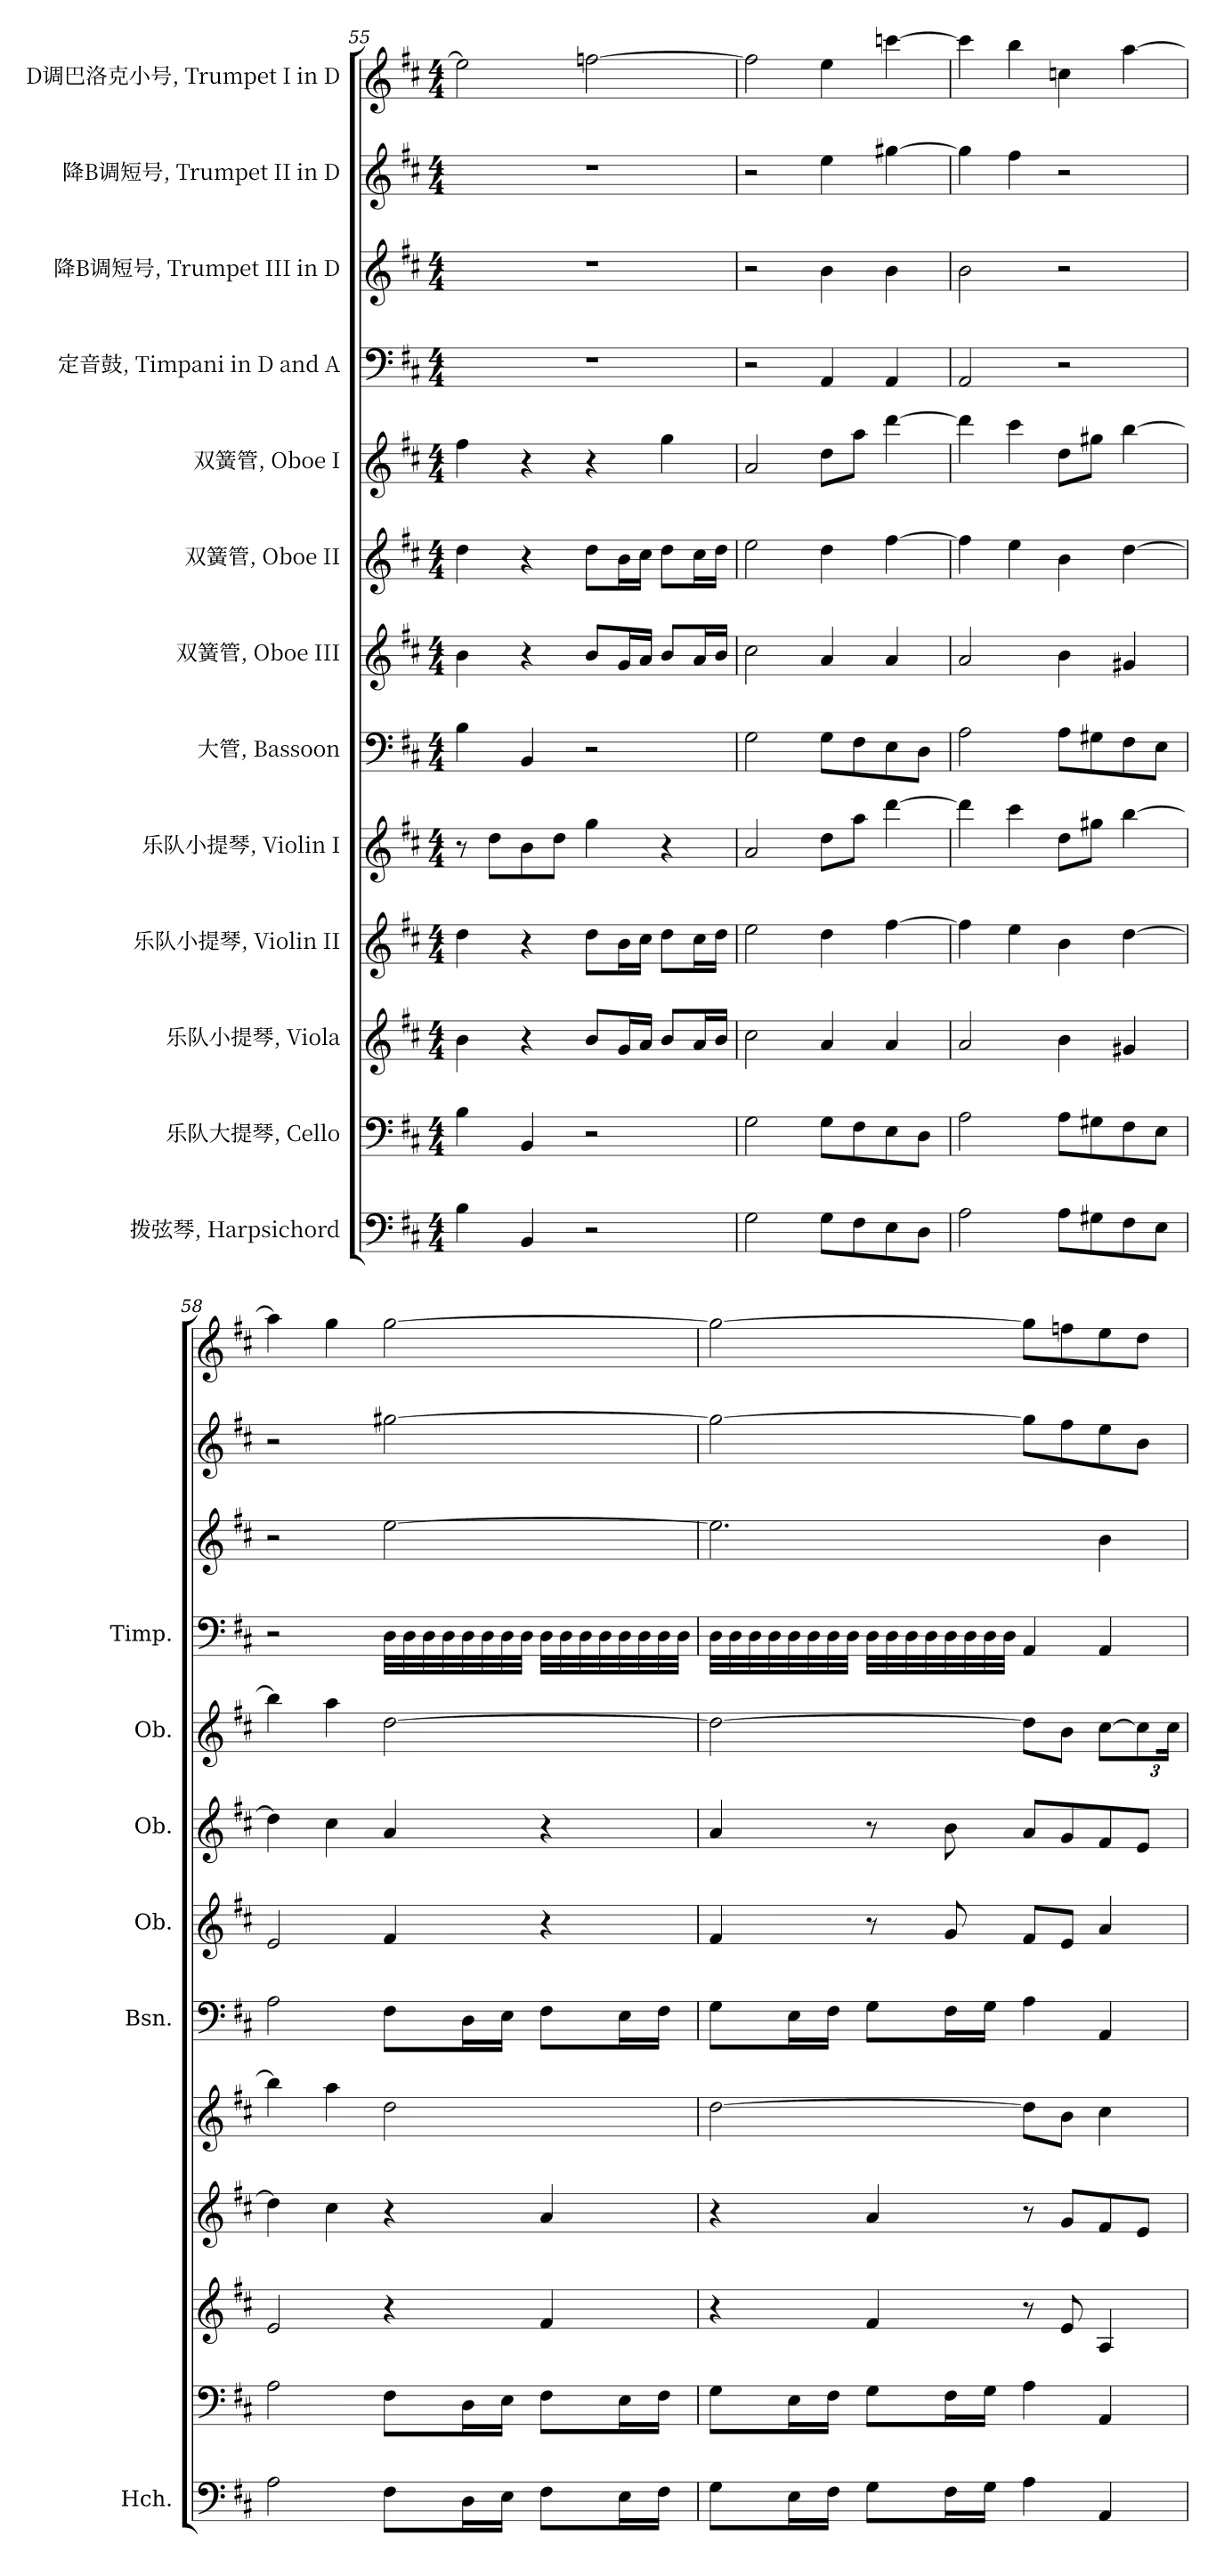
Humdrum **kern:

**kern	**kern	**kern	**kern	**kern	**kern	**kern	**kern	**kern	**kern	**kern	**kern	**kern
*part13	*part12	*part11	*part10	*part9	*part8	*part7	*part6	*part5	*part4	*part3	*part2	*part1
*staff13	*staff12	*staff11	*staff10	*staff9	*staff8	*staff7	*staff6	*staff5	*staff4	*staff3	*staff2	*staff1
*I"拨弦琴, Harpsichord	*I"乐队大提琴, Cello	*I"乐队小提琴, Viola	*I"乐队小提琴, Violin II	*I"乐队小提琴, Violin I	*I"大管, Bassoon	*I"双簧管, Oboe III	*I"双簧管, Oboe II	*I"双簧管, Oboe I	*I"定音鼓, Timpani in D and A	*I"降B调短号, Trumpet III in D	*I"降B调短号, Trumpet II in D	*I"D调巴洛克小号, Trumpet I in D
*I'Hch.	*	*	*	*	*I'Bsn.	*I'Ob.	*I'Ob.	*I'Ob.	*I'Timp.	*	*	*
!!LO:PB:g=z
*clefF4	*clefF4	*clefG2	*clefG2	*clefG2	*clefF4	*clefG2	*clefG2	*clefG2	*clefF4	*clefG2	*clefG2	*clefG2
*	*	*	*	*	*	*	*	*	*	*ITrd1c2	*ITrd1c2	*ITrd-1c-2
*k[f#c#]	*k[f#c#]	*k[f#c#]	*k[f#c#]	*k[f#c#]	*k[f#c#]	*k[f#c#]	*k[f#c#]	*k[f#c#]	*k[f#c#]	*k[]	*k[]	*k[f#c#g#d#]
*M4/4	*M4/4	*M4/4	*M4/4	*M4/4	*M4/4	*M4/4	*M4/4	*M4/4	*M4/4	*M4/4	*M4/4	*M4/4
=55	=55	=55	=55	=55	=55	=55	=55	=55	=55	=55	=55	=55
4B\	4B\	4b\	4dd\	8r	4B\	4b\	4dd\	4ff#\	1r	1r	1r	2ff#\]
.	.	.	.	8dd\L	.	.	.	.	.	.	.	.
4BB/	4BB/	4r	4r	8b\	4BB/	4r	4r	4r	.	.	.	.
.	.	.	.	8dd\J	.	.	.	.	.	.	.	.
2r	2r	8b/L	8dd\L	4gg\	2r	8b/L	8dd\L	4r	.	.	.	[2ggn\
.	.	16g/L	16b\L	.	.	16g/L	16b\L	.	.	.	.	.
.	.	16a/JJ	16cc#\JJ	.	.	16a/JJ	16cc#\JJ	.	.	.	.	.
.	.	8b/L	8dd\L	4r	.	8b/L	8dd\L	4gg\	.	.	.	.
.	.	16a/L	16cc#\L	.	.	16a/L	16cc#\L	.	.	.	.	.
.	.	16b/JJ	16dd\JJ	.	.	16b/JJ	16dd\JJ	.	.	.	.	.
=56	=56	=56	=56	=56	=56	=56	=56	=56	=56	=56	=56	=56
2G\	2G\	2cc#\	2ee\	2a/	2G\	2cc#\	2ee\	2a/	2r	2r	2r	2gg\]
8G\L	8G\L	4a/	4dd\	8dd\L	8G\L	4a/	4dd\	8dd\L	4AA/	4a\	4dd\	4ff#\
8F#\	8F#\	.	.	8aa\J	8F#\	.	.	8aa\J	.	.	.	.
8E\	8E\	4a/	[4ff#\	[4ddd\	8E\	4a/	[4ff#\	[4ddd\	4AA/	4a\	[4ff#X\	[4dddn\
8D\J	8D\J	.	.	.	8D\J	.	.	.	.	.	.	.
=57	=57	=57	=57	=57	=57	=57	=57	=57	=57	=57	=57	=57
2A\	2A\	2a/	4ff#\]	4ddd\]	2A\	2a/	4ff#\]	4ddd\]	2AA/	2a\	4ff#\]	4ddd\]
.	.	.	4ee\	4ccc#\	.	.	4ee\	4ccc#\	.	.	4ee\	4ccc#\
8A\L	8A\L	4b\	4b\	8dd\L	8A\L	4b\	4b\	8dd\L	2r	2r	2r	4ddn\
8G#X\	8G#X\	.	.	8gg#X\J	8G#X\	.	.	8gg#X\J	.	.	.	.
8F#\	8F#\	4g#X/	[4dd\	[4bb\	8F#\	4g#X/	[4dd\	[4bb\	.	.	.	[4bb\
8E\J	8E\J	.	.	.	8E\J	.	.	.	.	.	.	.
!!LO:PB:g=z
=58	=58	=58	=58	=58	=58	=58	=58	=58	=58	=58	=58	=58
2A\	2A\	2e/	4dd\]	4bb\]	2A\	2e/	4dd\]	4bb\]	2r	2r	2r	4bb\]
.	.	.	4cc#\	4aa\	.	.	4cc#\	4aa\	.	.	.	4aa\
8F#\L	8F#\L	4r	4r	2dd\	8F#\L	4f#/	4a/	[2dd\	32D\LLL	[2dd\	[2ff#X\	[2aa\
.	.	.	.	.	.	.	.	.	32D\	.	.	.
.	.	.	.	.	.	.	.	.	32D\	.	.	.
.	.	.	.	.	.	.	.	.	32D\	.	.	.
16D\L	16D\L	.	.	.	16D\L	.	.	.	32D\	.	.	.
.	.	.	.	.	.	.	.	.	32D\	.	.	.
16E\JJ	16E\JJ	.	.	.	16E\JJ	.	.	.	32D\	.	.	.
.	.	.	.	.	.	.	.	.	32D\JJJ	.	.	.
8F#\L	8F#\L	4f#/	4a/	.	8F#\L	4r	4r	.	32D\LLL	.	.	.
.	.	.	.	.	.	.	.	.	32D\	.	.	.
.	.	.	.	.	.	.	.	.	32D\	.	.	.
.	.	.	.	.	.	.	.	.	32D\	.	.	.
16E\L	16E\L	.	.	.	16E\L	.	.	.	32D\	.	.	.
.	.	.	.	.	.	.	.	.	32D\	.	.	.
16F#\JJ	16F#\JJ	.	.	.	16F#\JJ	.	.	.	32D\	.	.	.
.	.	.	.	.	.	.	.	.	32D\JJJ	.	.	.
=59	=59	=59	=59	=59	=59	=59	=59	=59	=59	=59	=59	=59
8G\L	8G\L	4r	4r	[2dd\	8G\L	4f#/	4a/	2dd\_	32D\LLL	2.dd\]	2ff#\_	2aa\_
.	.	.	.	.	.	.	.	.	32D\	.	.	.
.	.	.	.	.	.	.	.	.	32D\	.	.	.
.	.	.	.	.	.	.	.	.	32D\	.	.	.
16E\L	16E\L	.	.	.	16E\L	.	.	.	32D\	.	.	.
.	.	.	.	.	.	.	.	.	32D\	.	.	.
16F#\JJ	16F#\JJ	.	.	.	16F#\JJ	.	.	.	32D\	.	.	.
.	.	.	.	.	.	.	.	.	32D\JJJ	.	.	.
8G\L	8G\L	4f#/	4a/	.	8G\L	8r	8r	.	32D\LLL	.	.	.
.	.	.	.	.	.	.	.	.	32D\	.	.	.
.	.	.	.	.	.	.	.	.	32D\	.	.	.
.	.	.	.	.	.	.	.	.	32D\	.	.	.
16F#\L	16F#\L	.	.	.	16F#\L	8g/	8b\	.	32D\	.	.	.
.	.	.	.	.	.	.	.	.	32D\	.	.	.
16G\JJ	16G\JJ	.	.	.	16G\JJ	.	.	.	32D\	.	.	.
.	.	.	.	.	.	.	.	.	32D\JJJ	.	.	.
4A\	4A\	8r	8r	8dd\L]	4A\	8f#/L	8a/L	8dd\L]	4AA/	.	8ff#\L]	8aa\L]
.	.	8e/	8g/L	8b\J	.	8e/J	8g/	8b\J	.	.	8ee\	8ggn\
4AA/	4AA/	4A/	8f#/	4cc#\	4AA/	4a/	8f#/	[8cc#\L	4AA/	4a\	8dd\	8ff#\
*	*	*	*	*	*	*	*	*Xbrackettup	*	*	*	*
.	.	.	8e/J	.	.	.	8e/J	12cc#\]	.	.	8a\J	8ee\J
.	.	.	.	.	.	.	.	24cc#\Jk	.	.	.	.
=	=	=	=	=	=	=	=	=	=	=	=	=
*-	*-	*-	*-	*-	*-	*-	*-	*-	*-	*-	*-	*-
